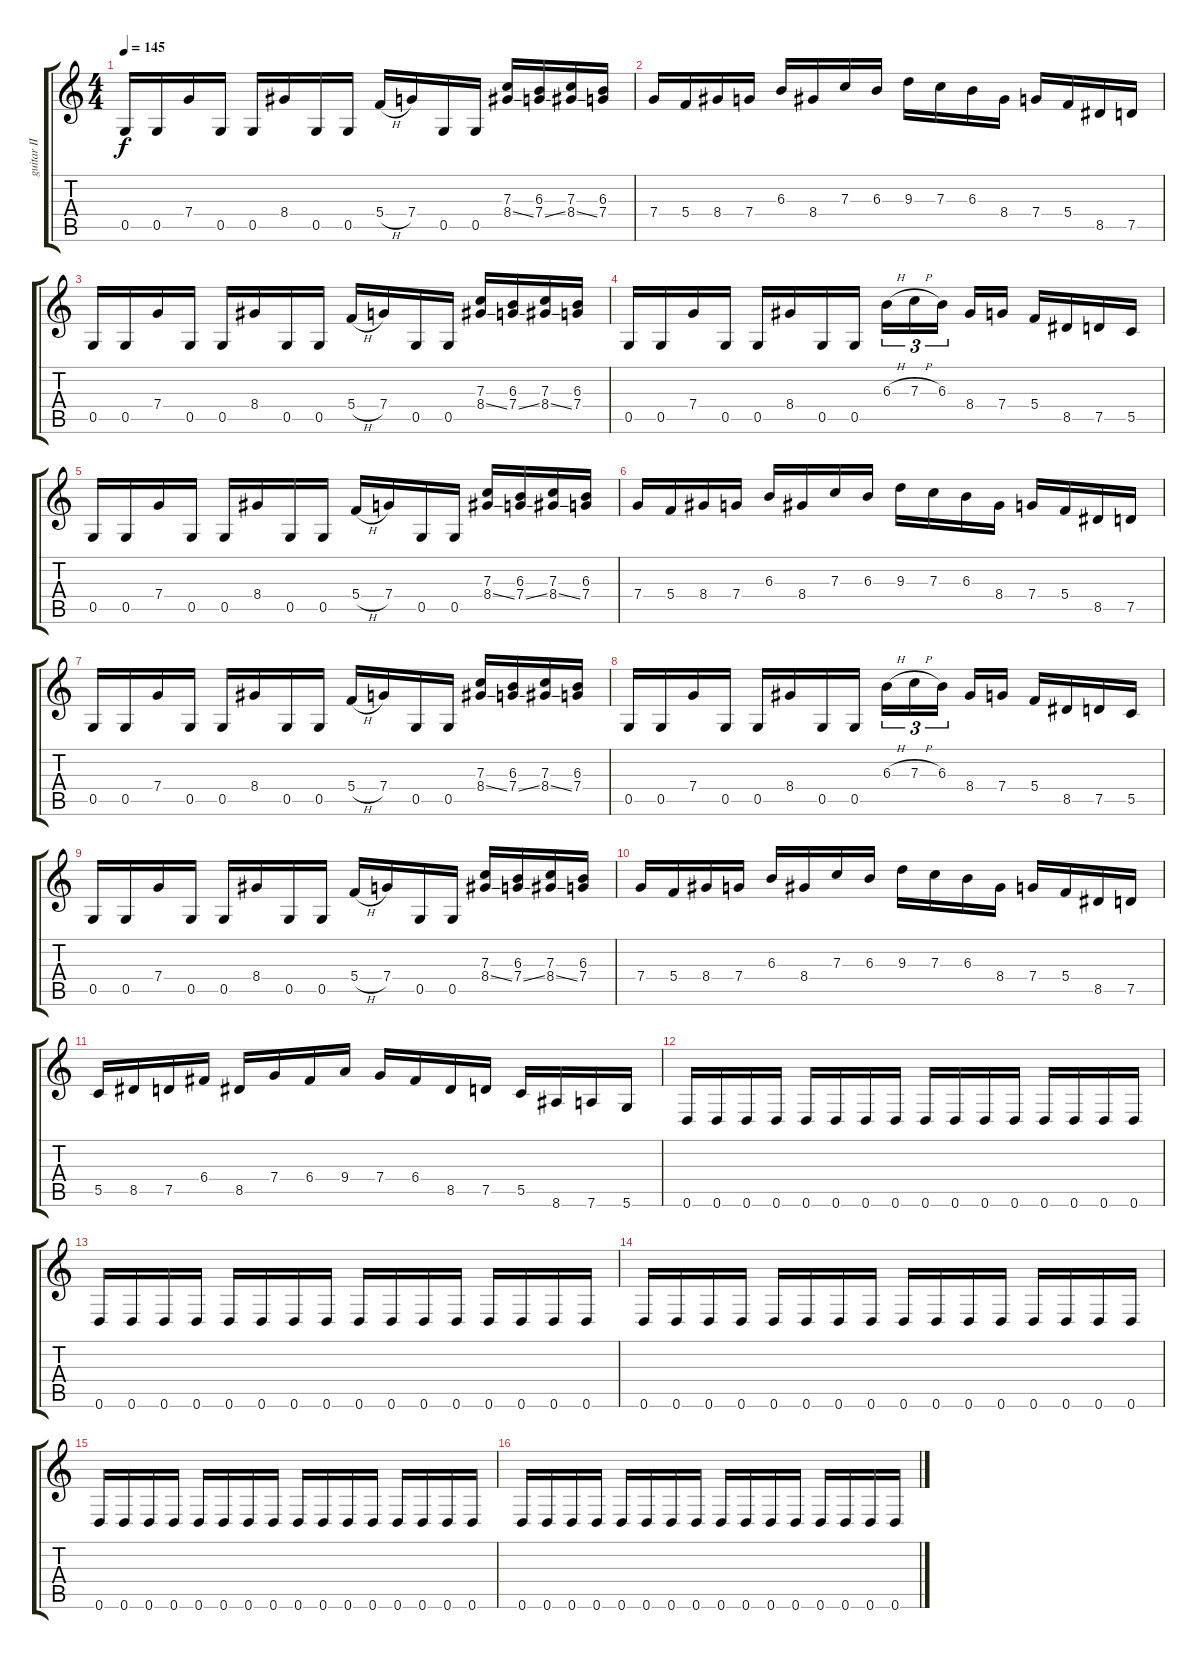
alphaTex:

\track ("guitar II" "guitar II") {instrument distortionguitar}
\staff {score tabs}
\tuning (D4 A3 F3 C3 G2 D2) {hide}
\ts (4 4)
\tempo 145
\clef g2
\ks c
0.5.16{dy f} 0.5.16 7.4.16 0.5.16 0.5.16 8.4.16 0.5.16 0.5.16 5.4{h}.16 7.4.16 0.5.16 0.5.16 (7.3 8.4{ss}).16 (6.3 7.4{ss}).16 (7.3 8.4{ss}).16 (6.3 7.4).16 |
7.4.16 5.4.16 8.4.16 7.4.16 6.3.16 8.4.16 7.3.16 6.3.16 9.3.16 7.3.16 6.3.16 8.4.16 7.4.16 5.4.16 8.5.16 7.5.16 |
0.5.16 0.5.16 7.4.16 0.5.16 0.5.16 8.4.16 0.5.16 0.5.16 5.4{h}.16 7.4.16 0.5.16 0.5.16 (7.3 8.4{ss}).16 (6.3 7.4{ss}).16 (7.3 8.4{ss}).16 (6.3 7.4).16 |
0.5.16 0.5.16 7.4.16 0.5.16 0.5.16 8.4.16 0.5.16 0.5.16 6.3{h}.16{tu (3 2)} 7.3{h}.16{tu (3 2)} 6.3.16{tu (3 2)} 8.4.16 7.4.16 5.4.16 8.5.16 7.5.16 5.5.16 |
0.5.16 0.5.16 7.4.16 0.5.16 0.5.16 8.4.16 0.5.16 0.5.16 5.4{h}.16 7.4.16 0.5.16 0.5.16 (7.3 8.4{ss}).16 (6.3 7.4{ss}).16 (7.3 8.4{ss}).16 (6.3 7.4).16 |
7.4.16 5.4.16 8.4.16 7.4.16 6.3.16 8.4.16 7.3.16 6.3.16 9.3.16 7.3.16 6.3.16 8.4.16 7.4.16 5.4.16 8.5.16 7.5.16 |
0.5.16 0.5.16 7.4.16 0.5.16 0.5.16 8.4.16 0.5.16 0.5.16 5.4{h}.16 7.4.16 0.5.16 0.5.16 (7.3 8.4{ss}).16 (6.3 7.4{ss}).16 (7.3 8.4{ss}).16 (6.3 7.4).16 |
0.5.16 0.5.16 7.4.16 0.5.16 0.5.16 8.4.16 0.5.16 0.5.16 6.3{h}.16{tu (3 2)} 7.3{h}.16{tu (3 2)} 6.3.16{tu (3 2)} 8.4.16 7.4.16 5.4.16 8.5.16 7.5.16 5.5.16 |
0.5.16 0.5.16 7.4.16 0.5.16 0.5.16 8.4.16 0.5.16 0.5.16 5.4{h}.16 7.4.16 0.5.16 0.5.16 (7.3 8.4{ss}).16 (6.3 7.4{ss}).16 (7.3 8.4{ss}).16 (6.3 7.4).16 |
7.4.16 5.4.16 8.4.16 7.4.16 6.3.16 8.4.16 7.3.16 6.3.16 9.3.16 7.3.16 6.3.16 8.4.16 7.4.16 5.4.16 8.5.16 7.5.16 |
5.5.16 8.5.16 7.5.16 6.4.16 8.5.16 7.4.16 6.4.16 9.4.16 7.4.16 6.4.16 8.5.16 7.5.16 5.5.16 8.6.16 7.6.16 5.6.16 |
0.6.16 0.6.16 0.6.16 0.6.16 0.6.16 0.6.16 0.6.16 0.6.16 0.6.16 0.6.16 0.6.16 0.6.16 0.6.16 0.6.16 0.6.16 0.6.16 |
0.6.16 0.6.16 0.6.16 0.6.16 0.6.16 0.6.16 0.6.16 0.6.16 0.6.16 0.6.16 0.6.16 0.6.16 0.6.16 0.6.16 0.6.16 0.6.16 |
0.6.16 0.6.16 0.6.16 0.6.16 0.6.16 0.6.16 0.6.16 0.6.16 0.6.16 0.6.16 0.6.16 0.6.16 0.6.16 0.6.16 0.6.16 0.6.16 |
0.6.16 0.6.16 0.6.16 0.6.16 0.6.16 0.6.16 0.6.16 0.6.16 0.6.16 0.6.16 0.6.16 0.6.16 0.6.16 0.6.16 0.6.16 0.6.16 |
0.6.16 0.6.16 0.6.16 0.6.16 0.6.16 0.6.16 0.6.16 0.6.16 0.6.16 0.6.16 0.6.16 0.6.16 0.6.16 0.6.16 0.6.16 0.6.16
